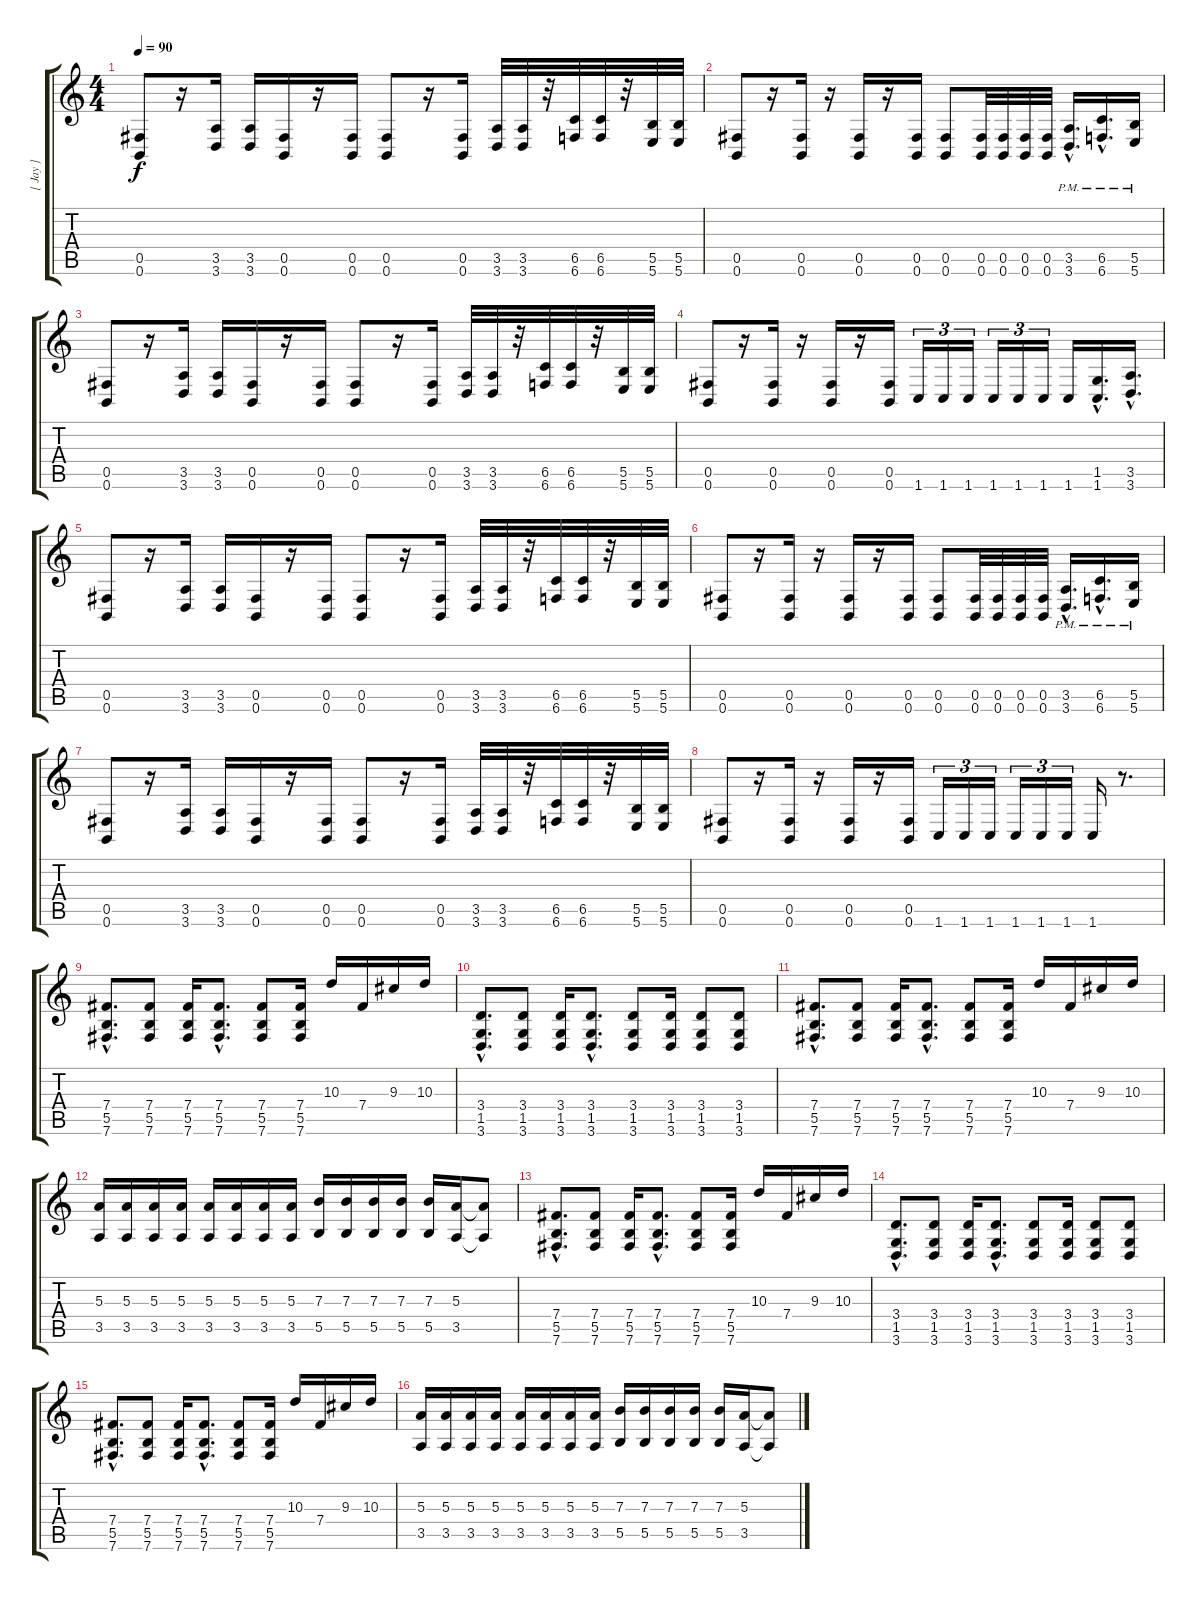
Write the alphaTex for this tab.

\track ("[ Jay ]" "[ Jay ]") {instrument overdrivenguitar}
\staff {score tabs}
\tuning (Db4 Ab3 E3 B2 Gb2 B1) {hide}
\ts (4 4)
\tempo 90
\clef g2
\ks c
(0.5 0.6).8{dy f} r.16 (3.5 3.6).16 (3.5 3.6).16 (0.5 0.6).16 r.16 (0.5 0.6).16 (0.5 0.6).8 r.16 (0.5 0.6).16 (3.5 3.6).32 (3.5 3.6).32 r.32 (6.5 6.6).32 (6.5 6.6).32 r.32 (5.5 5.6).32 (5.5 5.6).32 |
(0.5 0.6).8 r.16 (0.5 0.6).16 r.16 (0.5 0.6).16 r.16 (0.5 0.6).16 (0.5 0.6).8 (0.5 0.6).32 (0.5 0.6).32 (0.5 0.6).32 (0.5 0.6).32 (3.5{hac pm} 3.6{hac pm}).16{d} (6.5{hac pm} 6.6{hac pm}).16{d} (5.5{pm} 5.6{pm}).16 |
(0.5 0.6).8 r.16 (3.5 3.6).16 (3.5 3.6).16 (0.5 0.6).16 r.16 (0.5 0.6).16 (0.5 0.6).8 r.16 (0.5 0.6).16 (3.5 3.6).32 (3.5 3.6).32 r.32 (6.5 6.6).32 (6.5 6.6).32 r.32 (5.5 5.6).32 (5.5 5.6).32 |
(0.5 0.6).8 r.16 (0.5 0.6).16 r.16 (0.5 0.6).16 r.16 (0.5 0.6).16 1.6.16{tu (3 2)} 1.6.16{tu (3 2)} 1.6.16{tu (3 2)} 1.6.16{tu (3 2)} 1.6.16{tu (3 2)} 1.6.16{tu (3 2)} 1.6.16 (1.5{hac} 1.6{hac}).16{d} (3.5{hac} 3.6{hac}).16{d} |
(0.5 0.6).8 r.16 (3.5 3.6).16 (3.5 3.6).16 (0.5 0.6).16 r.16 (0.5 0.6).16 (0.5 0.6).8 r.16 (0.5 0.6).16 (3.5 3.6).32 (3.5 3.6).32 r.32 (6.5 6.6).32 (6.5 6.6).32 r.32 (5.5 5.6).32 (5.5 5.6).32 |
(0.5 0.6).8 r.16 (0.5 0.6).16 r.16 (0.5 0.6).16 r.16 (0.5 0.6).16 (0.5 0.6).8 (0.5 0.6).32 (0.5 0.6).32 (0.5 0.6).32 (0.5 0.6).32 (3.5{hac pm} 3.6{hac pm}).16{d} (6.5{hac pm} 6.6{hac pm}).16{d} (5.5{pm} 5.6{pm}).16 |
(0.5 0.6).8 r.16 (3.5 3.6).16 (3.5 3.6).16 (0.5 0.6).16 r.16 (0.5 0.6).16 (0.5 0.6).8 r.16 (0.5 0.6).16 (3.5 3.6).32 (3.5 3.6).32 r.32 (6.5 6.6).32 (6.5 6.6).32 r.32 (5.5 5.6).32 (5.5 5.6).32 |
(0.5 0.6).8 r.16 (0.5 0.6).16 r.16 (0.5 0.6).16 r.16 (0.5 0.6).16 1.6.16{tu (3 2)} 1.6.16{tu (3 2)} 1.6.16{tu (3 2)} 1.6.16{tu (3 2)} 1.6.16{tu (3 2)} 1.6.16{tu (3 2)} 1.6.16 r.8{d} |
(7.4{hac} 5.5{hac} 7.6{hac}).8{d} (7.4 5.5 7.6).8 (7.4 5.5 7.6).16 (7.4{hac} 5.5{hac} 7.6{hac}).8{d} (7.4 5.5 7.6).8 (7.4 5.5 7.6).16 10.3.16 7.4.16 9.3.16 10.3.16 |
(3.4{hac} 1.5{hac} 3.6{hac}).8{d} (3.4 1.5 3.6).8 (3.4 1.5 3.6).16 (3.4{hac} 1.5{hac} 3.6{hac}).8{d} (3.4 1.5 3.6).8 (3.4 1.5 3.6).16 (3.4 1.5 3.6).8 (3.4 1.5 3.6).8 |
(7.4{hac} 5.5{hac} 7.6{hac}).8{d} (7.4 5.5 7.6).8 (7.4 5.5 7.6).16 (7.4{hac} 5.5{hac} 7.6{hac}).8{d} (7.4 5.5 7.6).8 (7.4 5.5 7.6).16 10.3.16 7.4.16 9.3.16 10.3.16 |
(5.3 3.5).16 (5.3 3.5).16 (5.3 3.5).16 (5.3 3.5).16 (5.3 3.5).16 (5.3 3.5).16 (5.3 3.5).16 (5.3 3.5).16 (7.3 5.5).16 (7.3 5.5).16 (7.3 5.5).16 (7.3 5.5).16 (7.3 5.5).16 (5.3 3.5).16 (5.3{t} 3.5{t}).8 |
(7.4{hac} 5.5{hac} 7.6{hac}).8{d} (7.4 5.5 7.6).8 (7.4 5.5 7.6).16 (7.4{hac} 5.5{hac} 7.6{hac}).8{d} (7.4 5.5 7.6).8 (7.4 5.5 7.6).16 10.3.16 7.4.16 9.3.16 10.3.16 |
(3.4{hac} 1.5{hac} 3.6{hac}).8{d} (3.4 1.5 3.6).8 (3.4 1.5 3.6).16 (3.4{hac} 1.5{hac} 3.6{hac}).8{d} (3.4 1.5 3.6).8 (3.4 1.5 3.6).16 (3.4 1.5 3.6).8 (3.4 1.5 3.6).8 |
(7.4{hac} 5.5{hac} 7.6{hac}).8{d} (7.4 5.5 7.6).8 (7.4 5.5 7.6).16 (7.4{hac} 5.5{hac} 7.6{hac}).8{d} (7.4 5.5 7.6).8 (7.4 5.5 7.6).16 10.3.16 7.4.16 9.3.16 10.3.16 |
(5.3 3.5).16 (5.3 3.5).16 (5.3 3.5).16 (5.3 3.5).16 (5.3 3.5).16 (5.3 3.5).16 (5.3 3.5).16 (5.3 3.5).16 (7.3 5.5).16 (7.3 5.5).16 (7.3 5.5).16 (7.3 5.5).16 (7.3 5.5).16 (5.3 3.5).16 (5.3{t} 3.5{t}).8
